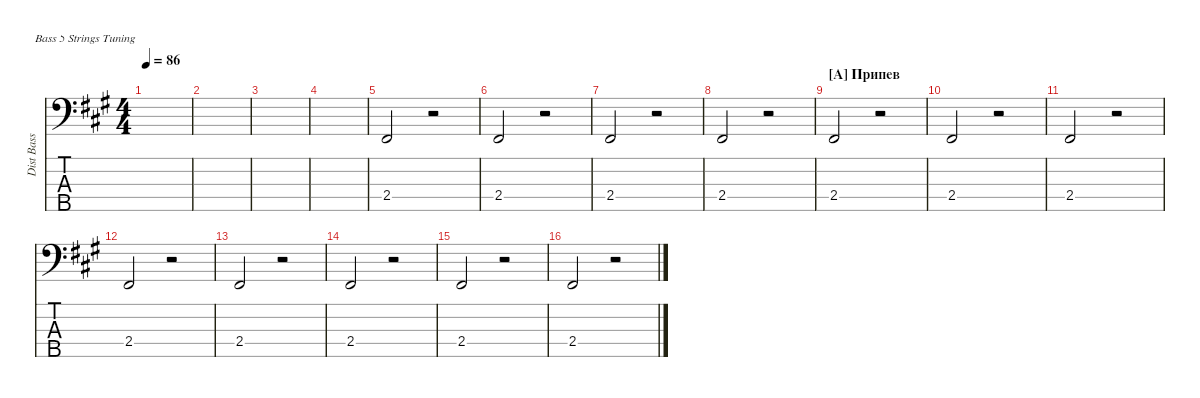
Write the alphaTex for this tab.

\defaultSystemsLayout 4
\hideDynamics
\bracketExtendMode nobrackets
\track ("Distortion Bass" "Dist Bass") {instrument acousticbass}
\staff {score tabs}
\tuning (G2 D2 A1 E1 B0)
\ts (4 4)
\tempo 86
\clef f4
\ks f#minor
|
|
|
|
2.4{acc #}.2{beam Up} r.2{beam Down} |
2.4{acc #}.2{beam Up} r.2{beam Down} |
2.4{acc #}.2{beam Up} r.2{beam Down} |
2.4{acc #}.2{beam Up} r.2{beam Down} |
\section ("A" "Припев")
2.4{acc #}.2{beam Up} r.2{beam Down} |
2.4{acc #}.2{beam Up} r.2{beam Down} |
2.4{acc #}.2{beam Up} r.2{beam Down} |
2.4{acc #}.2{beam Up} r.2{beam Down} |
2.4{acc #}.2{beam Up} r.2{beam Down} |
2.4{acc #}.2{beam Up} r.2{beam Down} |
2.4{acc #}.2{beam Up} r.2{beam Down} |
2.4{acc #}.2{beam Up} r.2{beam Down}
